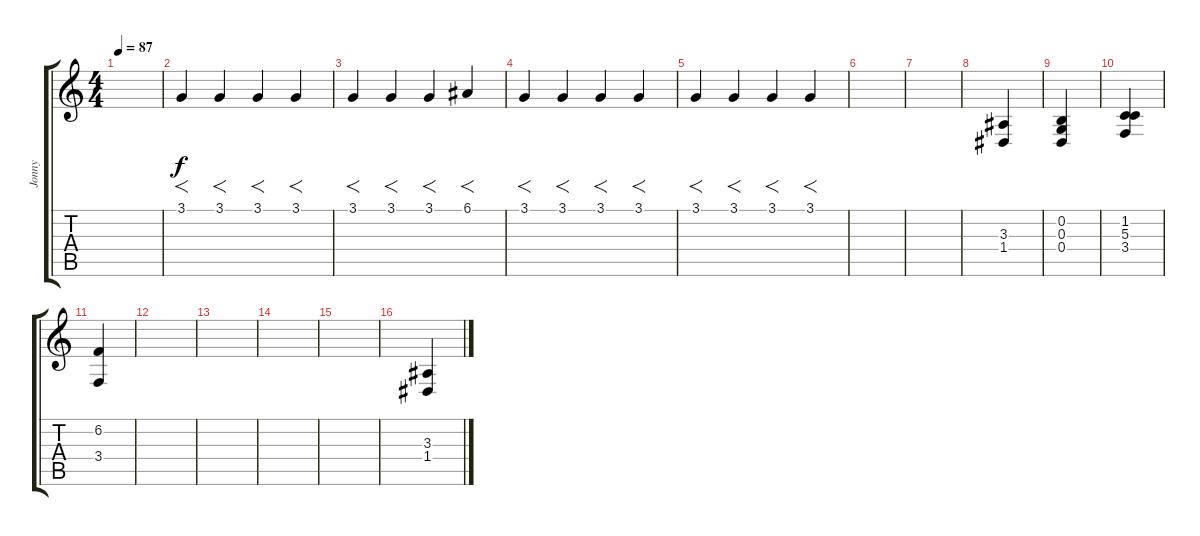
\track ("Jonny" "Jonny") {instrument synthstrings2}
\staff {score tabs}
\tuning (E4 B3 G3 D3 A2 D2) {hide}
\ts (4 4)
\tempo 87
\clef g2
\ks c
|
3.1.4{f} 3.1.4{f} 3.1.4{f} 3.1.4{f} |
3.1.4{f} 3.1.4{f} 3.1.4{f} 6.1.4{f} |
3.1.4{f} 3.1.4{f} 3.1.4{f} 3.1.4{f} |
3.1.4{f} 3.1.4{f} 3.1.4{f} 3.1.4{f} |
|
|
(3.3 1.4).4 |
(0.2 0.3 0.4).4 |
(1.2 5.3 3.4).4 |
(6.2 3.4).4 |
|
|
|
|
(3.3 1.4).4
